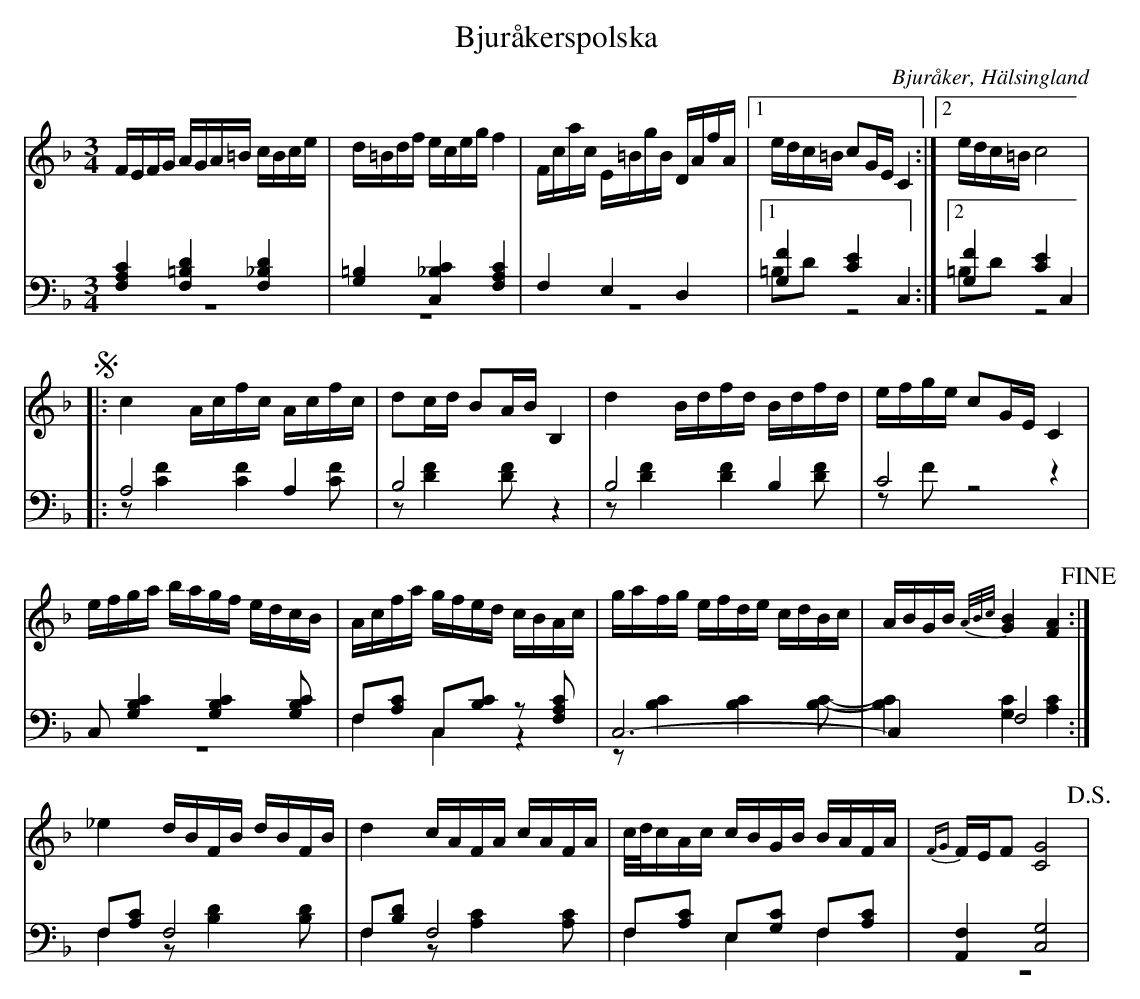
X:1
T: Bjuråkerspolska
O: Bjuråker, Hälsingland
M: 3/4
L: 1/16
K: F
V:1
V:2
V:3 merge
V:1
FEFG AGA=B cBce|d=Bdf eceg f4|Fcac E=BgB DAfA|1 edc=B c2GE C4:|2 edc=B c8 |
!segno! |:c4 Acfc Acfc|d2cd B2AB B,4|d4 Bdfd Bdfd|efge c2GE C4|
efga bagf edcB|Acfa gfed cBAc|gafg efde cdBc|ABGB {A/B/c/}[G4B4] [F4A4] !fine!:|
_e4 dBFB dBFB|d4 cAFA cAFA|c/d/cAc cBGB BAFA|{FG}FEF2 [C8G8] !D.S.!|
V:2 clef=bass
[F,4A,4C4] [F,4=B,4D4] [F,4_B,4D4]|[G,4=B,4] [C,4_B,4C4] [F,4A,4C4]|F,4 E,4 D,4|1 [G,4F4] [C4E4] C,4:|2 [G,4F4] [C4E4] C,4 |
|:A,8 A,4|B,8 z4|B,8  B,4|C8 z4|
C,2 [G,4B,4C4] [G,4B,4C4] [G,2B,2C2]|F,2[A,2C2] C,2[B,2C2] z2 [F,2A,2C2]|C,12-|C,4 F,8:|
F,2[A,2C2] F,8|F,2[B,2D2] F,8|F,2[A,2C2] E,2[G,2C2] F,2[A,2C2]|[A,,4F,4] [C,8G,8] |
V:3 clef=bass
z12|z12|z12|1 =B,2D2 z8:|2 =B,2D2 z8|
|:z2 [C4F4] [C4F4] [C2F2]|z2 [D4F4] [D2F2] z4|z2 [D4F4] [D4F4] [D2F2]|z2 F2 z8|
z12|F,4 C,4 z4|z2 [B,4C4] [B,4C4] [B,2C2]-|[B,4C4] [G,4C4] [A,4C4]:|
F,4 z2 [B,4D4] [B,2D2]|F,4 z2 [A,4C4] [A,2C2]|F,4 E,4 F,4|z12|
